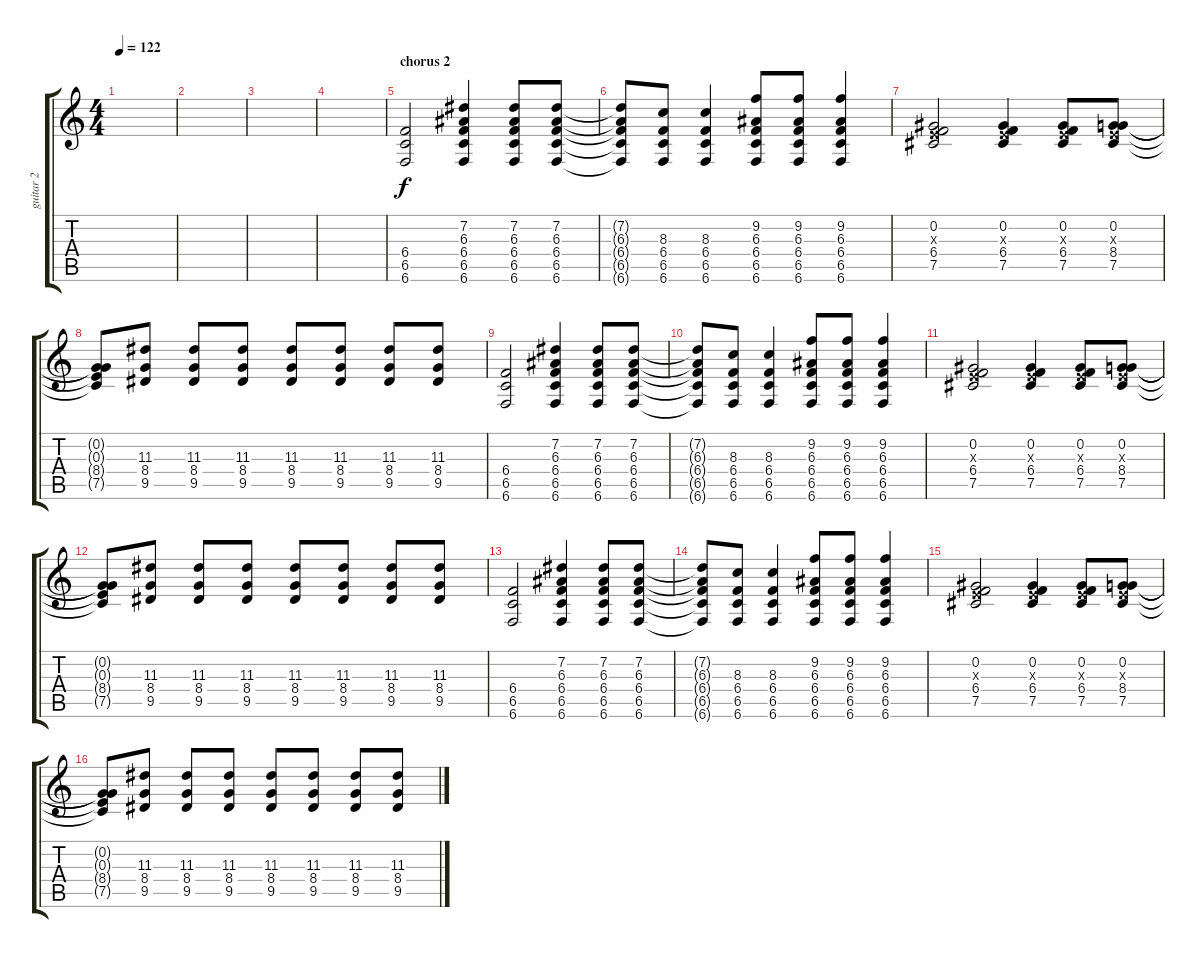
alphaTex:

\track ("guitar 2" "guitar 2") {instrument distortionguitar}
\staff {score tabs}
\tuning (Db4 Ab3 E3 B2 Gb2 B1) {hide}
\ts (4 4)
\tempo 122
\clef g2
\ks c
|
|
|
|
\section ("" "chorus 2")
(6.4 6.5 6.6).2 (7.2 6.3 6.4 6.5 6.6).4 (7.2 6.3 6.4 6.5 6.6).8 (7.2 6.3 6.4 6.5 6.6).8 |
(7.2{t} 6.3{t} 6.4{t} 6.5{t} 6.6{t}).8 (8.3 6.4 6.5 6.6).8 (8.3 6.4 6.5 6.6).4 (9.2 6.3 6.4 6.5 6.6).8 (9.2 6.3 6.4 6.5 6.6).8 (9.2 6.3 6.4 6.5 6.6).4 |
(0.2 0.3{x} 6.4 7.5).2 (0.2 0.3{x} 6.4 7.5).4 (0.2 0.3{x} 6.4 7.5).8 (0.2 0.3{x} 8.4 7.5).8 |
(0.2{t} 0.3{t} 8.4{t} 7.5{t}).8 (11.3 8.4 9.5).8 (11.3 8.4 9.5).8 (11.3 8.4 9.5).8 (11.3 8.4 9.5).8 (11.3 8.4 9.5).8 (11.3 8.4 9.5).8 (11.3 8.4 9.5).8 |
(6.4 6.5 6.6).2 (7.2 6.3 6.4 6.5 6.6).4 (7.2 6.3 6.4 6.5 6.6).8 (7.2 6.3 6.4 6.5 6.6).8 |
(7.2{t} 6.3{t} 6.4{t} 6.5{t} 6.6{t}).8 (8.3 6.4 6.5 6.6).8 (8.3 6.4 6.5 6.6).4 (9.2 6.3 6.4 6.5 6.6).8 (9.2 6.3 6.4 6.5 6.6).8 (9.2 6.3 6.4 6.5 6.6).4 |
(0.2 0.3{x} 6.4 7.5).2 (0.2 0.3{x} 6.4 7.5).4 (0.2 0.3{x} 6.4 7.5).8 (0.2 0.3{x} 8.4 7.5).8 |
(0.2{t} 0.3{t} 8.4{t} 7.5{t}).8 (11.3 8.4 9.5).8 (11.3 8.4 9.5).8 (11.3 8.4 9.5).8 (11.3 8.4 9.5).8 (11.3 8.4 9.5).8 (11.3 8.4 9.5).8 (11.3 8.4 9.5).8 |
(6.4 6.5 6.6).2 (7.2 6.3 6.4 6.5 6.6).4 (7.2 6.3 6.4 6.5 6.6).8 (7.2 6.3 6.4 6.5 6.6).8 |
(7.2{t} 6.3{t} 6.4{t} 6.5{t} 6.6{t}).8 (8.3 6.4 6.5 6.6).8 (8.3 6.4 6.5 6.6).4 (9.2 6.3 6.4 6.5 6.6).8 (9.2 6.3 6.4 6.5 6.6).8 (9.2 6.3 6.4 6.5 6.6).4 |
(0.2 0.3{x} 6.4 7.5).2 (0.2 0.3{x} 6.4 7.5).4 (0.2 0.3{x} 6.4 7.5).8 (0.2 0.3{x} 8.4 7.5).8 |
(0.2{t} 0.3{t} 8.4{t} 7.5{t}).8 (11.3 8.4 9.5).8 (11.3 8.4 9.5).8 (11.3 8.4 9.5).8 (11.3 8.4 9.5).8 (11.3 8.4 9.5).8 (11.3 8.4 9.5).8 (11.3 8.4 9.5).8
